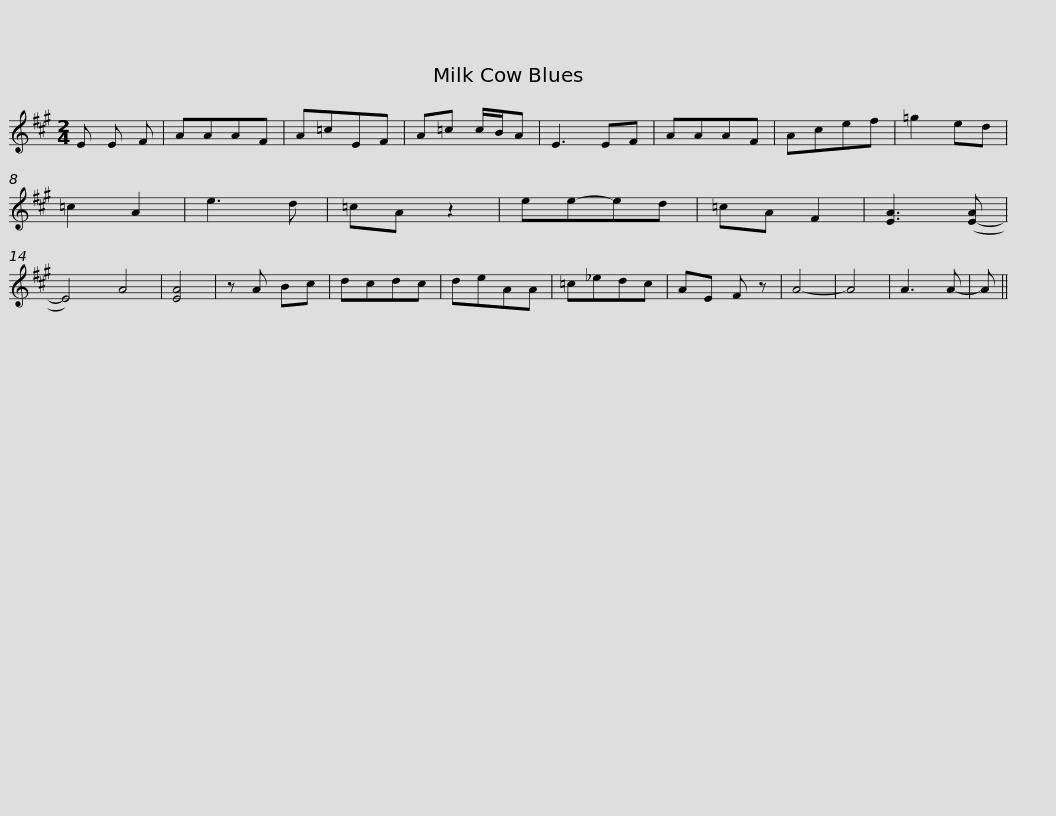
X:1
L:1/8
M:2/4
I:linebreak $
K:A
V:1 treble
V:1
 E E F | AAAF | A=cEF | A=c c/B/A | E3 EF | %5
 AAAF | Acef | =g2 ed | =c2 A2 | e3 d | %10
 =cA z2 |$ ee-ed | =cA F2 | [EA]3 ([E-A] | E4) A4 | %15
 [EA]4 | z A Bc | dcdc | deAA | =c_edc | %20
 AE F z | A4- | A4 |$ A3 A- | A || %25
